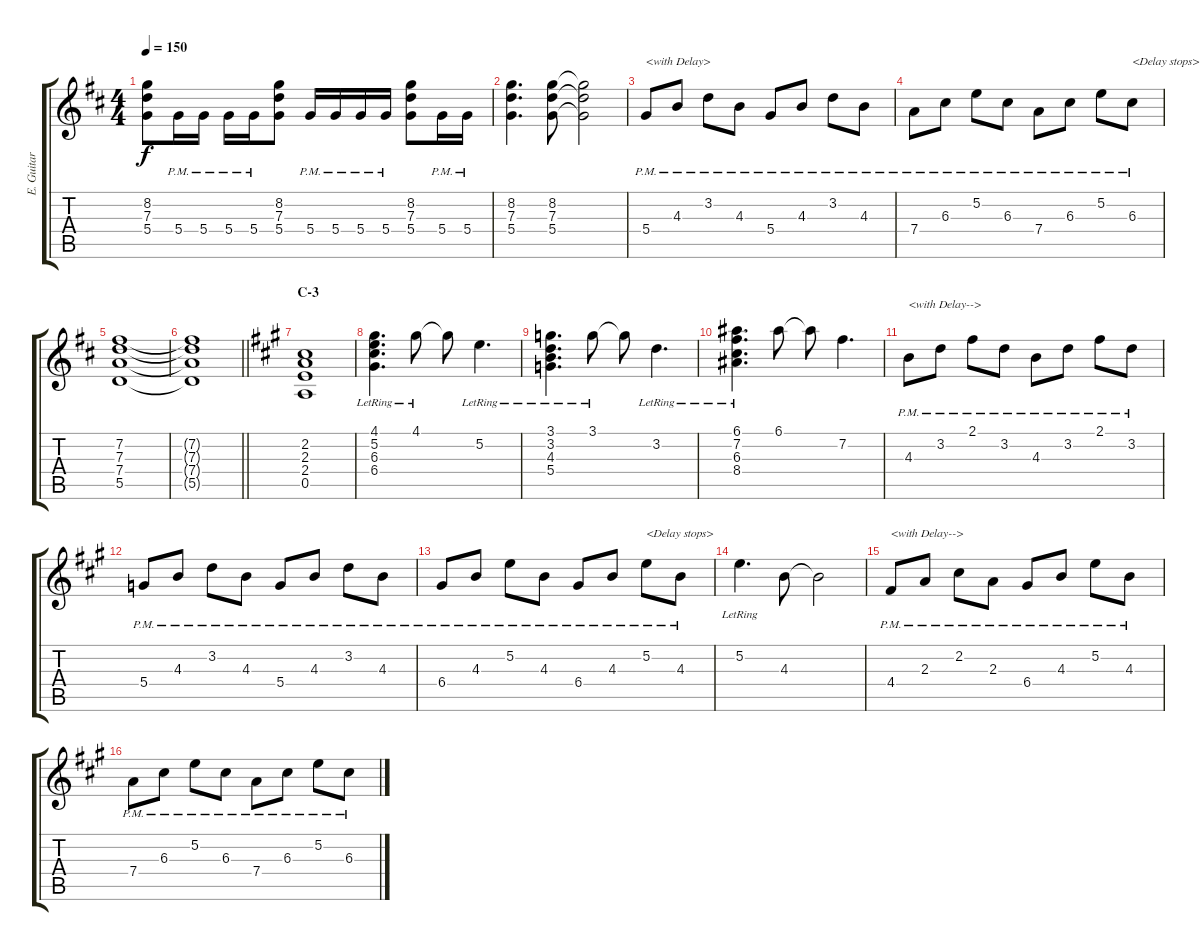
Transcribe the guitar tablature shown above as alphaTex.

\track ("E. Guitar I" "E. Guitar ") {instrument overdrivenguitar}
\staff {score tabs}
\tuning (E4 B3 G3 D3 A2 E2) {hide}
\ts (4 4)
\tempo 150
\clef g2
\ks d
(8.2 7.3 5.4).8{dy f} 5.4{pm}.16 5.4{pm}.16 5.4{pm}.16 5.4{pm}.16 (8.2 7.3 5.4).8 5.4{pm}.16 5.4{pm}.16 5.4{pm}.16 5.4{pm}.16 (8.2 7.3 5.4).8 5.4{pm}.16 5.4{pm}.16 |
(8.2 7.3 5.4).4{d} (8.2 7.3 5.4).8 (8.2{t} 7.3{t} 5.4{t}).2 |
5.4{pm}.8{txt "<with Delay>"} 4.3{pm}.8 3.2{pm}.8 4.3{pm}.8 5.4{pm}.8 4.3{pm}.8 3.2{pm}.8 4.3{pm}.8 |
7.4{pm}.8 6.3{pm}.8 5.2{pm}.8 6.3{pm}.8 7.4{pm}.8 6.3{pm}.8 5.2{pm}.8 6.3{pm}.8{txt "<Delay stops>"} |
(7.2 7.3 7.4 5.5).1 |
\barLineRight lightlight
(7.2{t} 7.3{t} 7.4{t} 5.5{t}).1 |
\section ("" "C-3")
\ks a
(2.2 2.3 2.4 0.5).1 |
(4.1{lr} 5.2{lr} 6.3{lr} 6.4{lr}).4{d} 4.1{lr}.8 4.1{t}.8 5.2{lr}.4{d} |
(3.1{lr} 3.2{lr} 4.3{lr} 5.4{lr}).4{d} 3.1{lr}.8 3.1{t}.8 3.2{lr}.4{d} |
(6.1{lr} 7.2{lr} 6.3{lr} 8.4{lr}).4{d} 6.1.8 6.1{t}.8 7.2.4{d} |
4.3{pm}.8{txt "<with Delay-->"} 3.2{pm}.8 2.1{pm}.8 3.2{pm}.8 4.3{pm}.8 3.2{pm}.8 2.1{pm}.8 3.2{pm}.8 |
5.4{pm}.8 4.3{pm}.8 3.2{pm}.8 4.3{pm}.8 5.4{pm}.8 4.3{pm}.8 3.2{pm}.8 4.3{pm}.8 |
6.4{pm}.8 4.3{pm}.8 5.2{pm}.8 4.3{pm}.8 6.4{pm}.8 4.3{pm}.8 5.2{pm}.8{txt "<Delay stops>"} 4.3{pm}.8 |
5.2{lr}.4{d} 4.3.8 4.3{t}.2 |
4.4{pm}.8{txt "<with Delay-->"} 2.3{pm}.8 2.2{pm}.8 2.3{pm}.8 6.4{pm}.8 4.3{pm}.8 5.2{pm}.8 4.3{pm}.8 |
7.4{pm}.8 6.3{pm}.8 5.2{pm}.8 6.3{pm}.8 7.4{pm}.8 6.3{pm}.8 5.2{pm}.8 6.3{pm}.8
